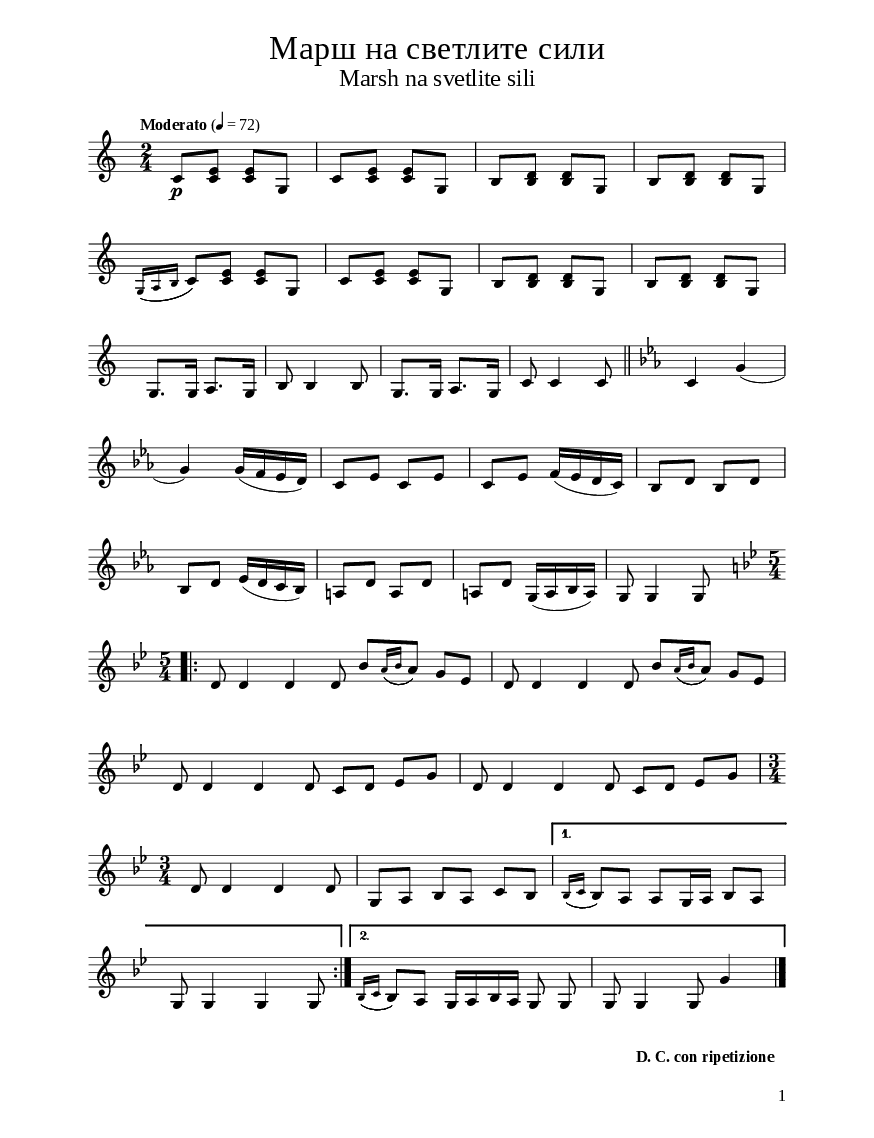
\version "2.24.0"

% include paper part and global functions
\include "include/globals.ily"
\bookpart {
  \paper {
    % the system system spacing is custom here so do not include bookpart-paper.ily
    print-all-headers = ##t
    print-page-number = ##t
    print-first-page-number = ##t

    % put page numbers on the bottom
    oddHeaderMarkup = \markup ""
    evenHeaderMarkup = \markup ""
    oddFooterMarkup = \markup
    \fill-line {
      ""
      \if \should-print-page-number \fromproperty #'page:page-number-string
    }
    evenFooterMarkup = \markup
    \fill-line {
      \if \should-print-page-number \fromproperty #'page:page-number-string
      ""
    }

    left-margin = 1.5\cm
    right-margin = 1.5\cm
    top-margin = 1.6\cm
    bottom-margin = 1.2\cm
    ragged-bottom = ##t % do not spread the staves to fill the whole vertical space

    % change distance between staves
    system-system-spacing =
    #'((basic-distance . 10)
       (minimum-distance . 6)
       (padding . 1)
       (stretchability . 10))
  }

  \header {
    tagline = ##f
  }

  \score {
    \include "include/score-layout.ily"
    \new Voice \absolute {
      \clef treble
      \key c \major
      \time 2/4
      \tempoFunc "Moderato" 4 "72"
      \autoBeamOff
      c'8 \p [<e'
      c'>8]   <e'
      c'>8  [g8] | % 2
      c'8  [<e'
      c'>8]  <e'
      c'>8  [g8] | % 3
      b8  [<d'
      b>8]   <d'
      b>8 [g8] | % 4
      b8  [<d'
      b>8] <d'
      b>8 [g8] \break | % 5
      \acciaccatura { g16 [( a16 b16 ]} c'8 ) [<e'
      c'>8] <e'
      c'>8 [g8] | % 6
      c'8 [<e'
      c'>8]  <e'
      c'>8  [g8] | % 7
      b8 [<d'
      b>8] <d'
      b>8 [g8] | % 8
      b8 [ <d'
      b>8] <d'
      b>8 [g8] \break | % 9
      g8. [g16] a8. [g16] |
      b8 b4 b8 | % 11
      g8. [g16] a8. [g16] | % 12
      c'8 c'4 c'8 \bar "||"
      \key es \major c'4 g'4 ( \break | % 14
      g'4 ) g'16 [( f'16 es'16 d'16 )] | % 15
      c'8 [es'8] c'8 [es'8] | % 16
      c'8 [es'8] f'16 [( es'16 d'16 c'16 )] | % 17
      bes8 [d'8] bes8 [d'8] \break | % 18
      bes8 [d'8] es'16 ([ d'16 c'16 bes16 ]) | % 19
      a8 [d'8] a8 [d'8] |
      a8 [d'8] g16 ([ a16 bes16 a16 ]) | % 21
      g8 g4 g8 \bar "||"
      \break | % 22
      \key bes \major \time 5/4
      \bar ".|:" \repeat volta 2 {
        d'8 d'4 d'4 d'8 bes'8[ \acciaccatura { a'16 ( [bes'16] } a'8] ) g'8
        [es'8] | % 23
        d'8 d'4 d'4 d'8 bes'8[ \acciaccatura { a'16 ( [bes'16] } a'8] ) g'8
        [es'8] \break | % 24
        d'8 d'4 d'4 d'8 c'8 [d'8] es'8 [g'8] | % 25
        d'8 d'4 d'4 d'8 c'8 [d'8] es'8 [g'8] \break | % 26
        \time 3/4  d'8 d'4 d'4 d'8 | % 27
        g8 [a8] bes8 [a8] c'8 [bes8] |  % 28
      }
      \alternative {
        {
          \acciaccatura { bes16 ( [c'16] } bes8 ) [a8] a8 [g16 a16] bes8 [a8]
          \break | % 29
          g8 g4 g4 g8     |
        }
        {
          \acciaccatura { bes16 ( [c'16] } bes8 ) [a8] g16 [a16 bes16 a16] g8 g8 | % 31
          g8 g4 g8 g'4 \bar "|."
        }
      }
    }

    \addlyrics {}
    \addlyrics {}

    \header {
      title = \titleFunc "Марш на светлите сили" "Marsh na svetlite sili"
    }

    \midi{}

  } % score

  \markup \dc-one "D. C. con ripetizione"
  % include foreign translation(s) of the song
  %\include "lyrics_de/000_empty_template_lyrics_de.ly"

} % bookpart

% Più mosso
%
